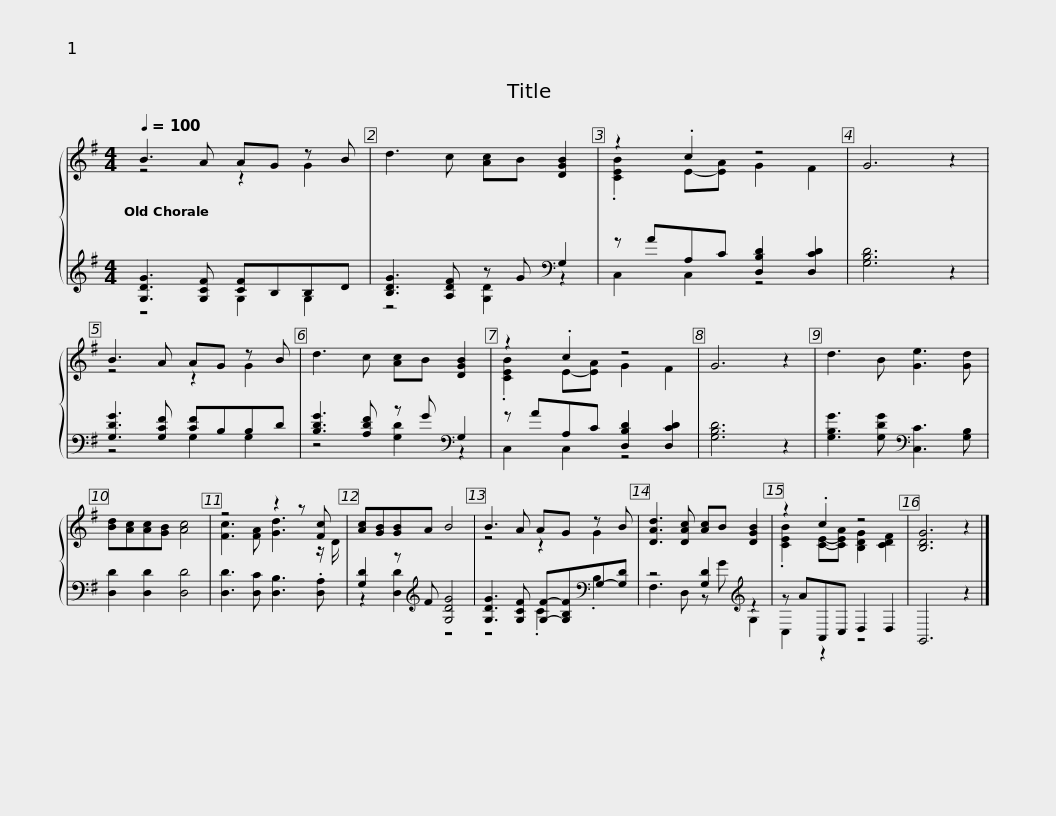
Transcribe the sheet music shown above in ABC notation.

X:1
%%score { ( 1 2 ) | ( 3 4 ) }
L:1/8
Q:1/4=100
M:4/4
I:linebreak $
K:G
V:1 treble
V:2 treble
V:3 treble
V:4 treble
V:1
 B3 A AG z B | d3 c [Ac]B [DGB]2 | z2 .c2 z4 | G6 z2 | B3 A AG z B |$ %5
 d3 c [Ac]B [DGB]2 | z2 .c2 z4 | G6 z2 | d3 B [Ge]3 [Gd] | [Bd][Ac][Ac][GB] [Ac]4 | %10
 z4 z2 z [Fc] |$ [Ac][GB][GB]A B4 | B3 A AG z B | [DAd]3 [DAc] [Ac]B [DGB]2 | z2 .c2 z4 | %15
 [B,DG]6 z2 |] %16
V:2
 z4 z2 G2 | x8 | .[CEB]2 E-[EA] G2 F2 | x8 | z4 z2 G2 |$ %5
 x8 | .[CEB]2 E-[EA] G2 F2 | x8 | x8 | x8 | %10
 [Fc]3 [FA] [Gd]3 z/ D/ |$ x8 | z4 z2 G2 | x8 | .[CEB]2 [CE]-[CEA] [B,DG]2 [CDF]2 | %15
 x8 |] %16
V:3
 [G,DG]3 [G,CF] [CF]B,B,D | [B,DG]3 [A,DF] z G[K:bass] G,2 | z AA,C [D,B,D]2 [D,CD]2 | [G,B,D]6 z2 | [G,DG]3 [G,CF] [CF]B,B,D |$ %5
 [B,DG]3 [A,DF] z G[K:bass] G,2 | z AA,C [D,B,D]2 [D,CD]2 | [G,B,D]6 z2 | [G,B,G]3 [G,DG][K:bass] [C,C]3 [G,B,] | [D,D]2 [D,D]2 [D,D]4 | %10
 [D,D]3 [D,C] [D,B,]3 .[D,A,] |$ [G,D]2 z[K:treble] F [G,DG]4 | [G,DG]3 [G,CF] [G,F]-[G,B,F][K:bass]G,-[G,D] | z4 [G,D]2[K:treble] z2 | z AA,,C, D,2 D,2 | %15
 G,,6 z2 |] %16
V:4
 z4 G,2 G,2 | z4 [G,D]2[K:bass] z2 | C,2 C,2 z4 | x8 | z4 G,2 G,2 |$ %5
 z4 [G,D]2[K:bass] z2 | C,2 C,2 z4 | x8 | x4[K:bass] x4 | x8 | %10
 x8 |$ z2 [D,D]2[K:treble] z4 | z4 .C2[K:bass] .B,2 | F,3 D, z[K:treble] G G,2 | C,2 z2 z4 | %15
 x8 |] %16
